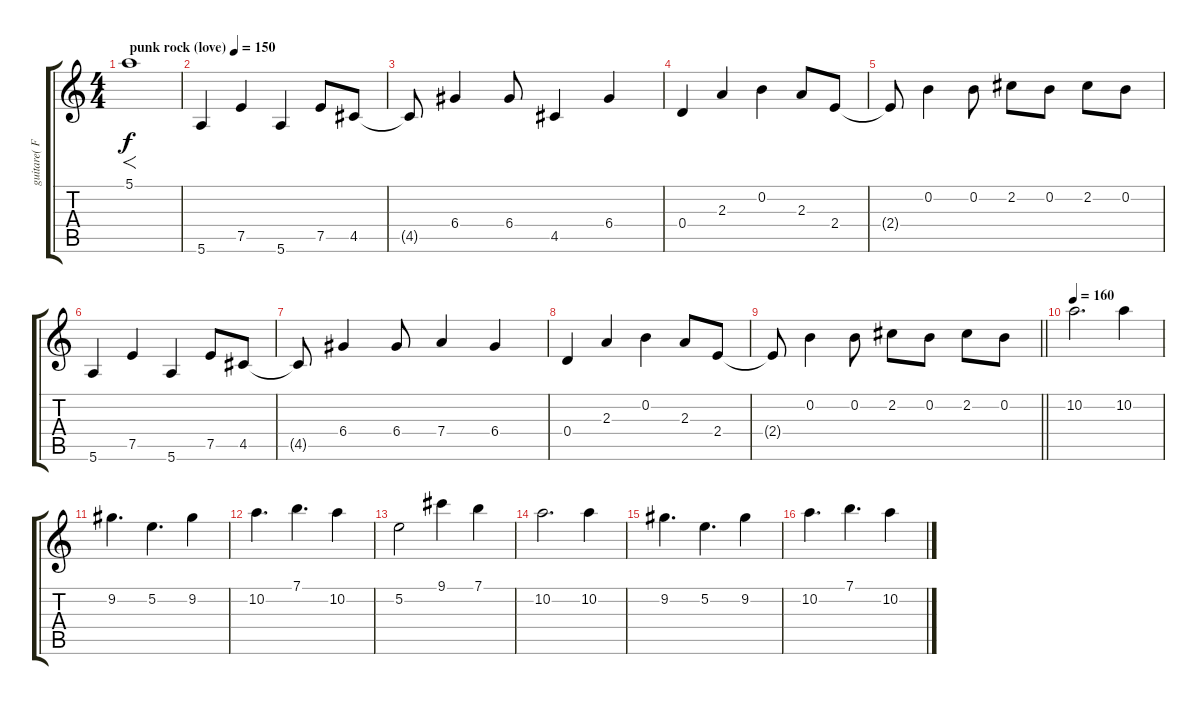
\track ("guitare( Fred )" "guitare( F") {instrument overdrivenguitar}
\staff {score tabs}
\tuning (E4 B3 G3 D3 A2 E2) {hide}
\ts (4 4)
\tempo (150 "punk rock (love)")
\clef g2
\ks c
5.1.1{f dy f instrument overdrivenguitar} |
5.6.4 7.5.4 5.6.4 7.5.8 4.5.8 |
4.5{t}.8 6.4.4 6.4.8 4.5.4 6.4.4 |
0.4.4 2.3.4 0.2.4 2.3.8 2.4.8 |
2.4{t}.8 0.2.4 0.2.8 2.2.8 0.2.8 2.2.8 0.2.8 |
5.6.4 7.5.4 5.6.4 7.5.8 4.5.8 |
4.5{t}.8 6.4.4 6.4.8 7.4.4 6.4.4 |
0.4.4 2.3.4 0.2.4 2.3.8 2.4.8 |
\barLineRight lightlight
2.4{t}.8 0.2.4 0.2.8 2.2.8 0.2.8 2.2.8 0.2.8 |
\tempo 160
10.2.2{d} 10.2.4 |
9.2.4{d} 5.2.4{d} 9.2.4 |
10.2.4{d} 7.1.4{d} 10.2.4 |
5.2.2 9.1.4 7.1.4 |
10.2.2{d} 10.2.4 |
9.2.4{d} 5.2.4{d} 9.2.4 |
10.2.4{d} 7.1.4{d} 10.2.4
